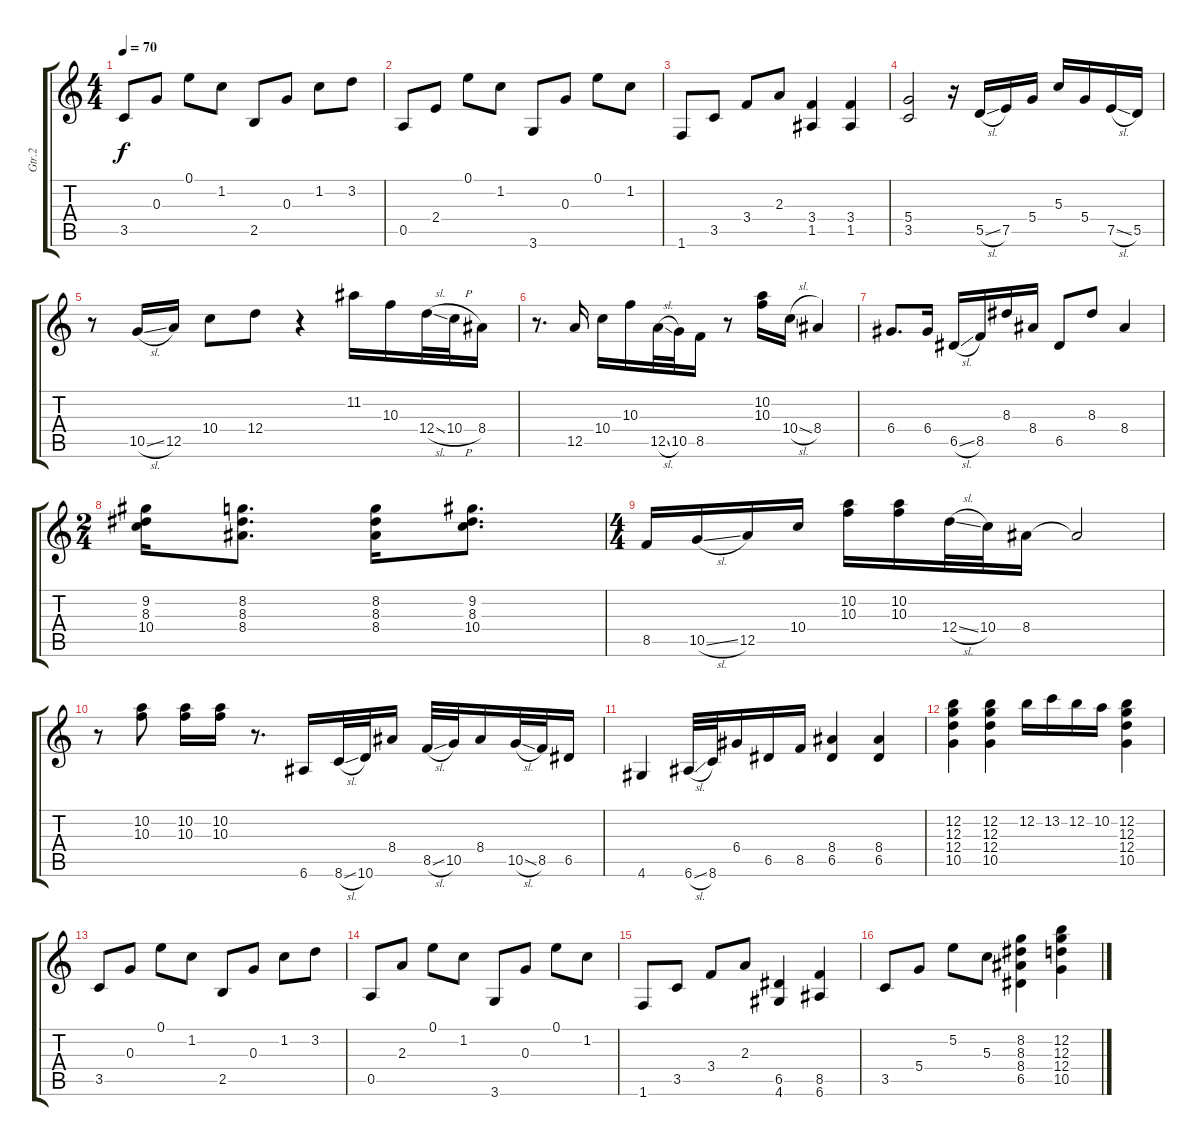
\track ("Gtr.2" "Gtr.2") {instrument overdrivenguitar}
\staff {score tabs}
\tuning (E4 B3 G3 D3 A2 E2) {hide}
\ts (4 4)
\tempo 70
\clef g2
\ks c
3.5.8{dy f} 0.3.8 0.1.8 1.2.8 2.5.8 0.3.8 1.2.8 3.2.8 |
0.5.8 2.4.8 0.1.8 1.2.8 3.6.8 0.3.8 0.1.8 1.2.8 |
1.6.8 3.5.8 3.4.8 2.3.8 (3.4 1.5).4 (3.4 1.5).4 |
(5.4 3.5).2 r.16 5.5{sl}.16 7.5.16 5.4.16 5.3.16 5.4.16 7.5{sl}.16 5.5.16 |
r.8 10.5{sl}.16 12.5.16 10.4.8 12.4.8 r.4 11.2.16 10.3.16 12.4{sl}.32 10.4{h}.32 8.4.16 |
r.8{d} 12.5.16 10.4.16 10.3.16 12.5{sl}.32 10.5.32 8.5.16 r.8 (10.2 10.3).16 10.4{sl}.16 8.4.4 |
6.4.8{d} 6.4.16 6.5{sl}.16 8.5.16 8.3.16 8.4.16 6.5.8 8.3.8 8.4.4 |
\ts (2 4)
(9.2 8.3 10.4).16 (8.2 8.3 8.4).8{d} (8.2 8.3 8.4).16 (9.2 8.3 10.4).8{d} |
\ts (4 4)
8.5.16 10.5{sl}.16 12.5.16 10.4.16 (10.2 10.3).16 (10.2 10.3).16 12.4{sl}.32 10.4.32 8.4.16 8.4{t}.2 |
r.8 (10.2 10.3).8 (10.2 10.3).16 (10.2 10.3).16 r.8{d} 6.6.16 8.6{sl}.32 10.6.32 8.4.16 8.5{sl}.32 10.5.32 8.4.16 10.5{sl}.32 8.5.32 6.5.16 |
4.6.4 6.6{sl}.32 8.6.32 6.4.16 6.5.16 8.5.16 (8.4 6.5).4 (8.4 6.5).4 |
(12.2 12.3 12.4 10.5).4 (12.2 12.3 12.4 10.5).4 12.2.16 13.2.16 12.2.16 10.2.16 (12.2 12.3 12.4 10.5).4 |
3.5.8 0.3.8 0.1.8 1.2.8 2.5.8 0.3.8 1.2.8 3.2.8 |
0.5.8 2.3.8 0.1.8 1.2.8 3.6.8 0.3.8 0.1.8 1.2.8 |
1.6.8 3.5.8 3.4.8 2.3.8 (6.5 4.6).4 (8.5 6.6).4 |
3.5.8 5.4.8 5.2.8 5.3.8 (8.2 8.3 8.4 6.5).4 (12.2 12.3 12.4 10.5).4
